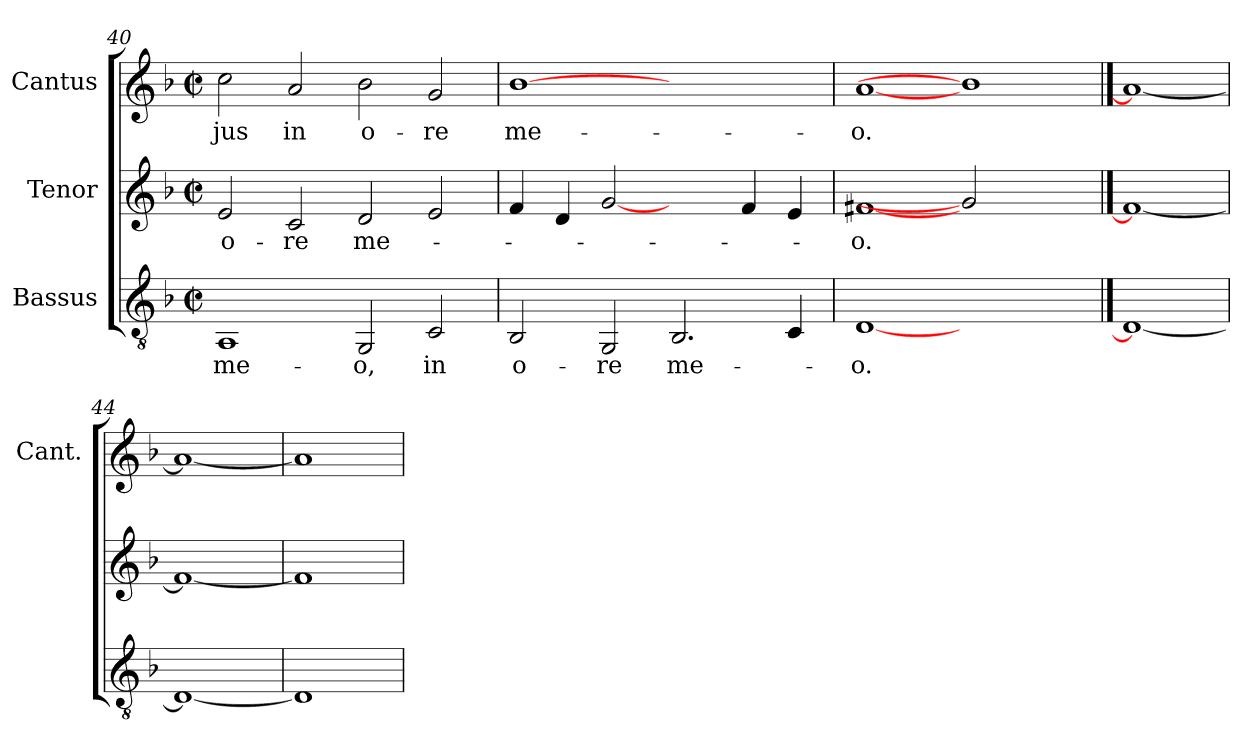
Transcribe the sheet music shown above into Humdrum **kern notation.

**kern	**text	**kern	**text	**kern	**text
*part3	*part3	*part2	*part2	*part1	*part1
*staff3	*staff3	*staff2	*staff2	*staff1	*staff1
*I"Bassus	*	*I"Tenor	*	*I"Cantus	*
*	*	*	*	*I'Cant.	*
*clefGv2	*	*clefG2	*	*clefG2	*
*k[b-]	*	*k[b-]	*	*k[b-]	*
*F:	*	*F:	*	*F:	*
*M2/2	*	*M2/2	*	*M2/2	*
*met(c|)	*	*met(c|)	*	*met(c|)	*
=40	=40	=40	=40	=40	=40
!	!LO:LY:b:color=#000000	!	!	!	!
!	!	!	!LO:LY:b:color=#000000	!	!
!	!	!	!	!	!LO:LY:b:color=#000000
1AAi	me-	2ei/	o-	2cci\	-jus
!	!	!	!LO:LY:b:color=#000000	!	!
!	!	!	!	!	!LO:LY:b:color=#000000
.	.	2ci/	-re	2ai/	in
!	!LO:LY:b:color=#000000	!	!	!	!
!	!	!	!LO:LY:b:color=#000000	!	!
!	!	!	!	!	!LO:LY:b:color=#000000
2GGi/	-o,	2di/	me-	2b-i\	o-
!	!LO:LY:b:color=#000000	!	!	!	!
!	!	!	!	!	!LO:LY:b:color=#000000
2Ci/	in	2ei/	.	2gi/	-re
=41	=41	=41	=41	=41	=41
!	!LO:LY:b:color=#000000	!	!	!	!
!	!	!	!	!	!LO:LY:b:color=#000000
2BB-i/	o-	4fi/	.	[1b-i	me-
.	.	4di/	.	.	.
!	!LO:LY:b:color=#000000	!	!	!	!
2GGi/	-re	[2gi	.	.	.
!	!LO:LY:b:color=#000000	!	!	!	!
2.BB-i/	me-	2ryy	.	1ryy	.
.	.	4fi/	.	.	.
4Ci/	.	4ei/	.	.	.
=42	=42	=42	=42	=42	=42
!	!LO:LY:b:color=#000000	!	!	!	!
!	!	!	!LO:LY:b:color=#000000	!	!
!	!	!	!	!	!LO:LY:b:color=#000000
[1Di	-o.	[1f#Xi	-o.	[1ai	-o.
1ryy	.	2gi]	.	1b-i]	.
.	.	2ryy	.	.	.
==43	==43	==43	==43	==43	==43
1Di_	.	1f#i_	.	1ai_	.
=44	=44	=44	=44	=44	=44
1Di_	.	1f#i_	.	1ai_	.
=45	=45	=45	=45	=45	=45
1Di]	.	1f#i]	.	1ai]	.
=	=	=	=	=	=
*-	*-	*-	*-	*-	*-
